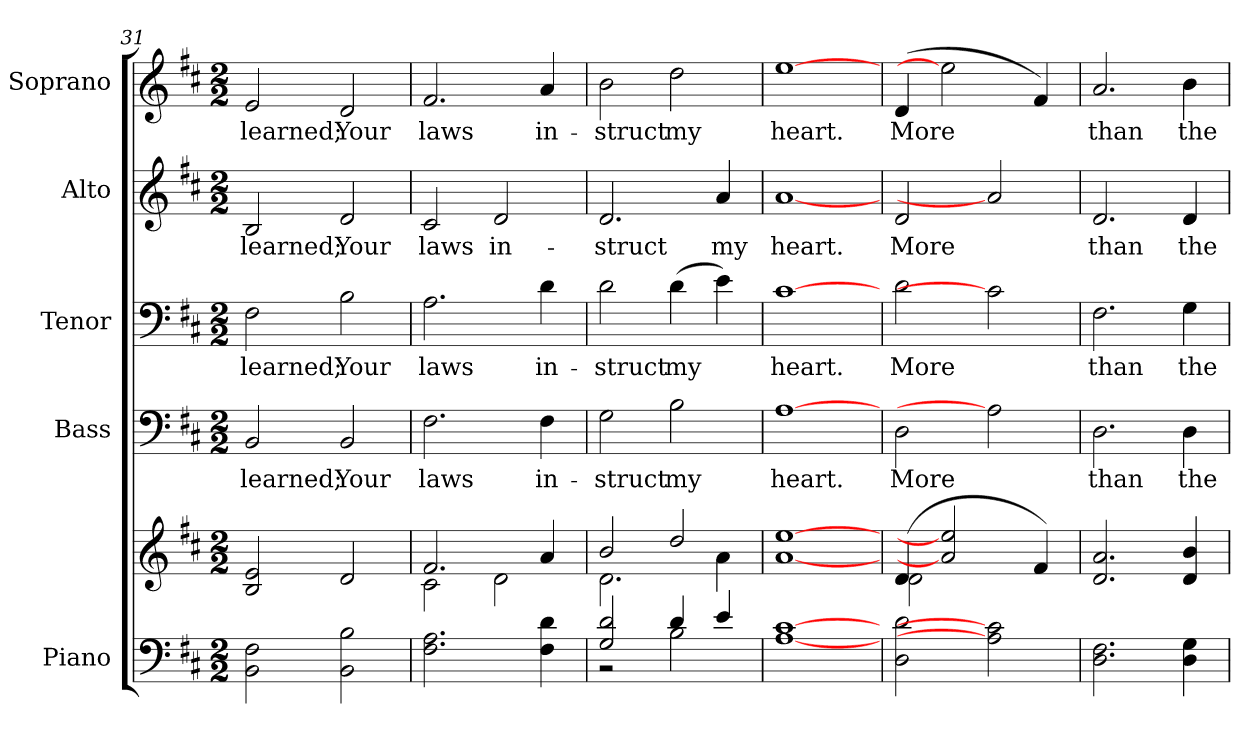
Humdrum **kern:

**kern	**kern	**kern	**text	**kern	**text	**kern	**text	**kern	**text
*part5	*part5	*part4	*part4	*part3	*part3	*part2	*part2	*part1	*part1
*staff6	*staff5	*staff4	*staff4	*staff3	*staff3	*staff2	*staff2	*staff1	*staff1
*I"Piano	*	*I"Bass	*	*I"Tenor	*	*I"Alto	*	*I"Soprano	*
*I'Pno.	*	*I'B.	*	*I'T.	*	*I'A.	*	*I'S.	*
*clefF4	*clefG2	*clefF4	*	*clefF4	*	*clefG2	*	*clefG2	*
*k[f#c#]	*k[f#c#]	*k[f#c#]	*	*k[f#c#]	*	*k[f#c#]	*	*k[f#c#]	*
*D:	*D:	*D:	*	*D:	*	*D:	*	*D:	*
*M2/2	*M2/2	*M2/2	*	*M2/2	*	*M2/2	*	*M2/2	*
=31	=31	=31	=31	=31	=31	=31	=31	=31	=31
!	!	!	!LO:LY:b:color=#000000	!	!	!	!	!	!
!	!	!	!	!	!LO:LY:b:color=#000000	!	!	!	!
!	!	!	!	!	!	!	!LO:LY:b:color=#000000	!	!
!	!	!	!	!	!	!	!	!	!LO:LY:b:color=#000000
2BBi\ 2F#i	2Bi/ 2ei	2BBi/	learned;	2F#i\	learned;	2Bi/	learned;	2ei/	learned;
!	!	!	!LO:LY:b:color=#000000	!	!	!	!	!	!
!	!	!	!	!	!LO:LY:b:color=#000000	!	!	!	!
!	!	!	!	!	!	!	!LO:LY:b:color=#000000	!	!
!	!	!	!	!	!	!	!	!	!LO:LY:b:color=#000000
2BBi\ 2Bi	2di/	2BBi/	Your	2Bi\	Your	2di/	Your	2di/	Your
!!LO:PB:g=z
=32	=32	=32	=32	=32	=32	=32	=32	=32	=32
*	*^	*	*	*	*	*	*	*	*
!	!	!	!	!LO:LY:b:color=#000000	!	!	!	!	!	!
!	!	!	!	!	!	!LO:LY:b:color=#000000	!	!	!	!
!	!	!	!	!	!	!	!	!LO:LY:b:color=#000000	!	!
!	!	!	!	!	!	!	!	!	!	!LO:LY:b:color=#000000
2.F#i\ 2.Ai	2.f#i/	2c#i\	2.F#i\	laws	2.Ai\	laws	2c#i/	laws	2.f#i/	laws
!	!	!	!	!	!	!	!	!LO:LY:b:color=#000000	!	!
.	.	2di\	.	.	.	.	2di/	in-	.	.
!	!	!	!	!LO:LY:b:color=#000000	!	!	!	!	!	!
!	!	!	!	!	!	!LO:LY:b:color=#000000	!	!	!	!
!	!	!	!	!	!	!	!	!	!	!LO:LY:b:color=#000000
4F#i\ 4di	4ai/	.	4F#i\	in-	4di\	in-	.	.	4ai/	in-
=33	=33	=33	=33	=33	=33	=33	=33	=33	=33	=33
*^	*	*	*	*	*	*	*	*	*	*
!	!	!	!	!	!LO:LY:b:color=#000000	!	!	!	!	!	!
!	!	!	!	!	!	!	!LO:LY:b:color=#000000	!	!	!	!
!	!	!	!	!	!	!	!	!	!LO:LY:b:color=#000000	!	!
!	!	!	!	!	!	!	!	!	!	!	!LO:LY:b:color=#000000
2Gi/ 2di	2r	2bi/	2.di\	2Gi\	-struct	2di\	-struct	2.di/	-struct	2bi\	-struct
!	!	!	!	!	!LO:LY:b:color=#000000	!	!	!	!	!	!
!	!	!	!	!	!	!	!LO:LY:b:color=#000000	!	!	!	!
!	!	!	!	!	!	!	!	!	!	!	!LO:LY:b:color=#000000
4di/	2Bi\	2ddi/	.	2Bi\	my	(4di\	my	.	.	2ddi\	my
!	!	!	!	!	!	!	!	!	!LO:LY:b:color=#000000	!	!
4ei/	.	.	4ai\	.	.	4ei\)	.	4ai/	my	.	.
*v	*v	*	*	*	*	*	*	*	*	*	*
*	*v	*v	*	*	*	*	*	*	*	*
=34	=34	=34	=34	=34	=34	=34	=34	=34	=34
*	*^	*	*	*	*	*	*	*	*
!	!	!	!	!LO:LY:b:color=#000000	!	!	!	!	!	!
*	*v	*v	*	*	*	*	*	*	*	*
*	*^	*	*	*	*	*	*	*	*
!	!	!	!	!	!	!LO:LY:b:color=#000000	!	!	!	!
*	*v	*v	*	*	*	*	*	*	*	*
*	*^	*	*	*	*	*	*	*	*
!	!	!	!	!	!	!	!	!LO:LY:b:color=#000000	!	!
*	*v	*v	*	*	*	*	*	*	*	*
*	*^	*	*	*	*	*	*	*	*
!	!	!	!	!	!	!	!	!	!	!LO:LY:b:color=#000000
*	*v	*v	*	*	*	*	*	*	*	*
[1Ai [1c#i	[1ai [1eei	[1Ai	heart.	[1c#i	heart.	[1ai	heart.	[1eei	heart.
=35	=35	=35	=35	=35	=35	=35	=35	=35	=35
*	*^	*	*	*	*	*	*	*	*
!	!	!	!	!LO:LY:b:color=#000000	!	!	!	!	!	!
!	!	!	!	!	!	!LO:LY:b:color=#000000	!	!	!	!
!	!	!	!	!	!	!	!	!LO:LY:b:color=#000000	!	!
!	!	!	!	!	!	!	!	!	!	!LO:LY:b:color=#000000
2Di\ 2di	(4di/	2di\	2Di\	More	2di\	More	2di/	More	(4di/	More
.	2ai] 2eei]	.	.	.	.	.	.	.	2eei]	.
2Ai] 2c#i]	.	2ryy	2Ai]	.	2c#i]	.	2ai]	.	.	.
.	4f#i/)	.	.	.	.	.	.	.	4f#i/)	.
*	*v	*v	*	*	*	*	*	*	*	*
=36	=36	=36	=36	=36	=36	=36	=36	=36	=36
!	!	!	!LO:LY:b:color=#000000	!	!	!	!	!	!
!	!	!	!	!	!LO:LY:b:color=#000000	!	!	!	!
!	!	!	!	!	!	!	!LO:LY:b:color=#000000	!	!
!	!	!	!	!	!	!	!	!	!LO:LY:b:color=#000000
2.Di\ 2.F#i	2.di/ 2.ai	2.Di\	than	2.F#i\	than	2.di/	than	2.ai/	than
!	!	!	!LO:LY:b:color=#000000	!	!	!	!	!	!
!	!	!	!	!	!LO:LY:b:color=#000000	!	!	!	!
!	!	!	!	!	!	!	!LO:LY:b:color=#000000	!	!
!	!	!	!	!	!	!	!	!	!LO:LY:b:color=#000000
4Di\ 4Gi	4di/ 4bi	4Di\	the	4Gi\	the	4di/	the	4bi\	the
=	=	=	=	=	=	=	=	=	=
*-	*-	*-	*-	*-	*-	*-	*-	*-	*-
